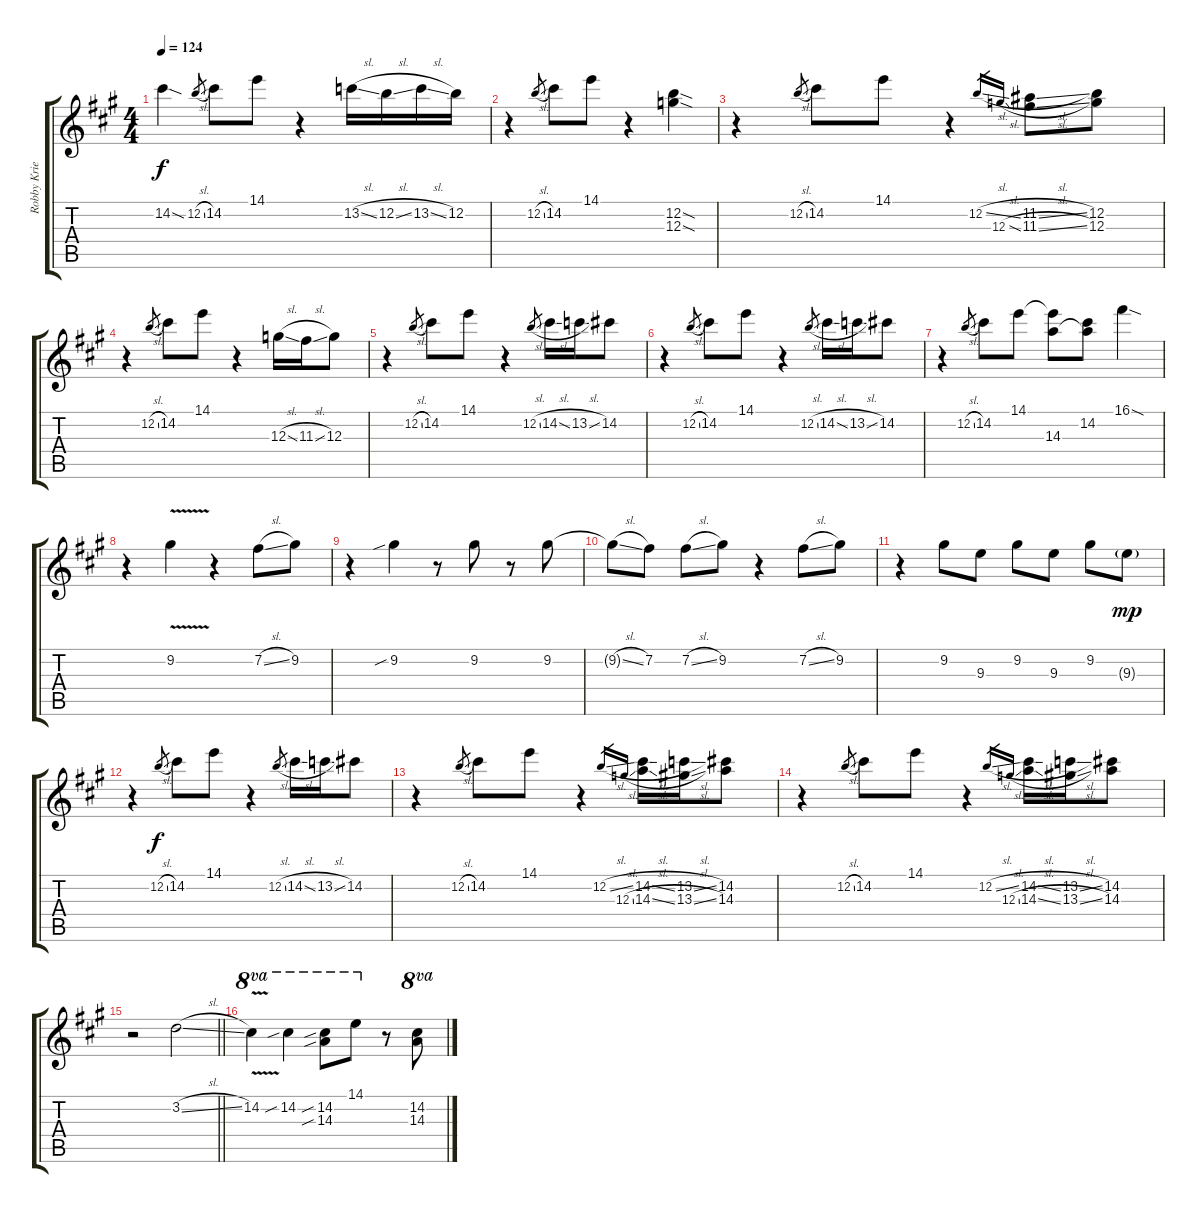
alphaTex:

\track ("Robby Krieger lead (bottleneck) (open G)" "Robby Krie") {instrument overdrivenguitar}
\staff {score tabs}
\tuning (D4 B3 G3 D3 G2 D2) {hide}
\ts (4 4)
\tempo 124
\clef g2
\ks a
14.2{sod t}.4{dy f} 12.2{sl}.8{gr} 14.2.8 14.1.8 r.4 13.2{sl}.16 12.2{sl}.16 13.2{sl}.16 12.2.16 |
r.4 12.2{sl}.8{gr} 14.2.8 14.1.8 r.4 (12.2{sod} 12.3{sod}).4 |
r.4 12.2{sl}.8{gr} 14.2.8 14.1.8 r.4 12.2{sl}.16{gr} 12.3{sl}.16{gr} (11.2{sl} 11.3{sl}).8 (12.2 12.3).8 |
r.4 12.2{sl}.8{gr} 14.2.8 14.1.8 r.4 12.3{sl}.16 11.3{sl}.16 12.3.8 |
r.4 12.2{sl}.8{gr} 14.2.8 14.1.8 r.4 12.2{sl}.8{gr} 14.2{sl}.16 13.2{sl}.16 14.2.8 |
r.4 12.2{sl}.8{gr} 14.2.8 14.1.8 r.4 12.2{sl}.8{gr} 14.2{sl}.16 13.2{sl}.16 14.2.8 |
r.4 12.2{sl}.8{gr} 14.2.8 14.1.8 (14.1{t} 14.3).8 (14.2 14.3{t}).8 16.1{sod}.4 |
r.4 9.2{v}.4 r.4 7.2{sl}.8 9.2.8 |
r.4 9.2{sib}.4 r.8 9.2.8 r.8 9.2.8 |
9.2{sl t}.8 7.2.8 7.2{sl}.8 9.2.8 r.4 7.2{sl}.8 9.2.8 |
r.4 9.2.8 9.3.8 9.2.8 9.3.8 9.2.8 9.3{g}.8{dy mp} |
r.4 12.2{sl}.8{gr dy f} 14.2.8 14.1.8 r.4 12.2{sl}.8{gr} 14.2{sl}.16 13.2{sl}.16 14.2.8 |
r.4 12.2{sl}.8{gr} 14.2.8 14.1.8 r.4 12.2{sl}.16{gr} 12.3{sl}.16{gr} (14.2{sl} 14.3{sl}).16 (13.2{sl} 13.3{sl}).16 (14.2 14.3).8 |
r.4 12.2{sl}.8{gr} 14.2.8 14.1.8 r.4 12.2{sl}.16{gr} 12.3{sl}.16{gr} (14.2{sl} 14.3{sl}).16 (13.2{sl} 13.3{sl}).16 (14.2 14.3).8 |
\barLineRight lightlight
r.2 3.2{sl}.2 |
14.2{v}.4{ot 8va} 14.2{sib}.4{ot 8va} (14.2{sib} 14.3{sib}).8{ot 8va} 14.1.8{ot 8va} r.8 (14.2 14.3).8{ot 8va}
